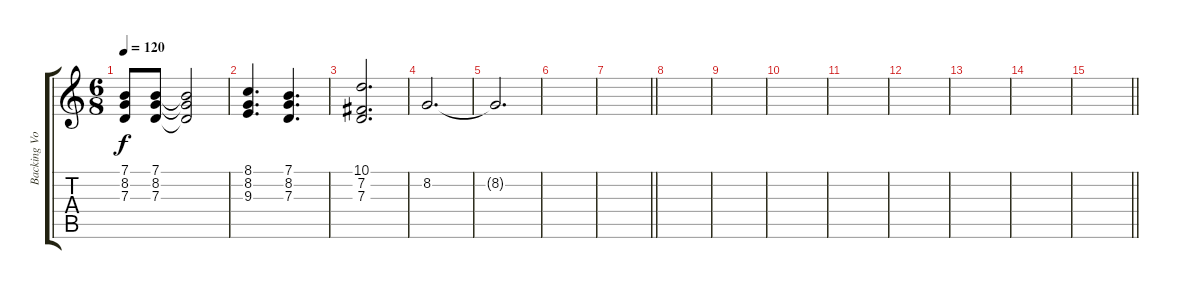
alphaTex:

\track ("Backing Vocals" "Backing Vo") {instrument choiraahs}
\staff {score tabs}
\tuning (E4 B3 G3 D3 A2 E2) {hide}
\ts (6 8)
\tempo 120
\clef g2
\ks c
(7.1 8.2 7.3).8{dy f} (7.1 8.2 7.3).8 (7.1{t} 8.2{t} 7.3{t}).2 |
(8.1 8.2 9.3).4{d} (7.1 8.2 7.3).4{d} |
(10.1 7.2 7.3).2{d} |
8.2.2{d} |
8.2{t}.2{d} |
|
\barLineRight lightlight
|
|
|
|
|
|
|
|
\barLineRight lightlight
